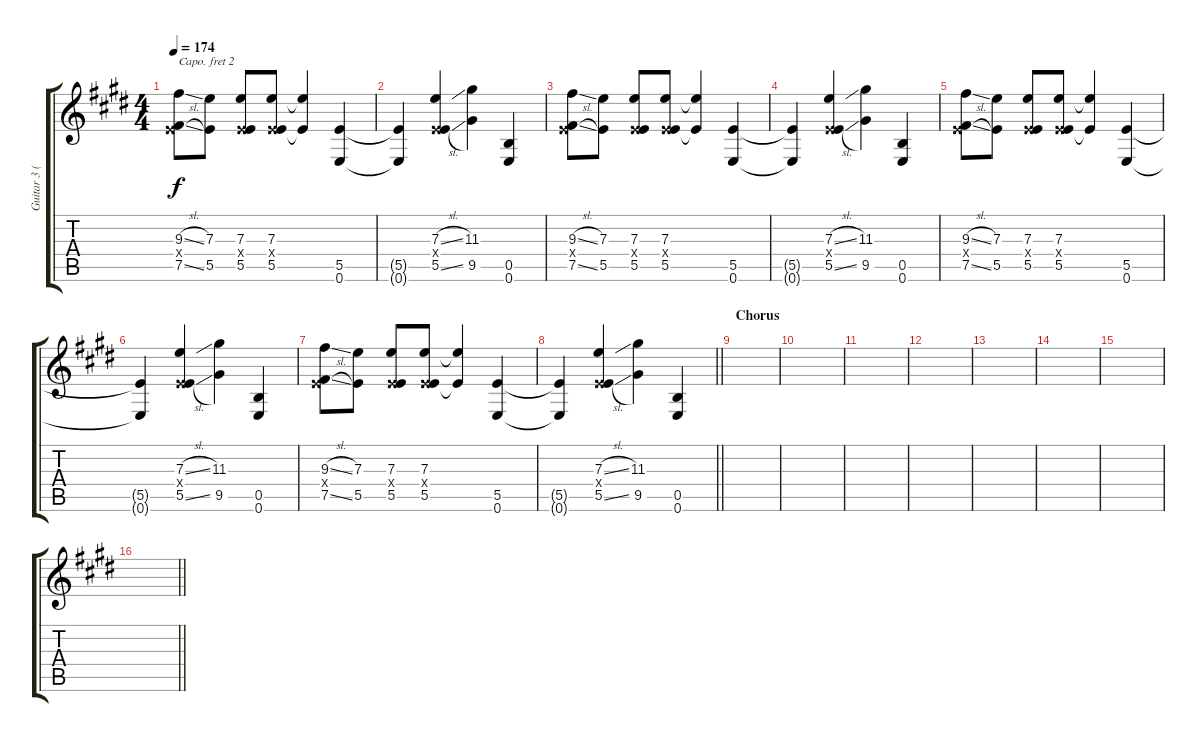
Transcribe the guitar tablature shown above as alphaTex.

\track ("Guitar 3 (Drop D, Capo 2)" "Guitar 3 (") {instrument distortionguitar}
\staff {score tabs}
\capo 2
\tuning (E4 B3 G3 D3 A2 D2) {hide}
\ts (4 4)
\tempo 174
\clef g2
\ks e
(9.3{sl} 0.4{x} 7.5{sl}).8{dy f} (7.3 5.5).8 (7.3 0.4{x} 5.5).8 (7.3 0.4{x} 5.5).8 (7.3{t} 5.5{t}).4 (5.5 0.6).4 |
(5.5{t} 0.6{t}).4 (7.3{sl} 0.4{x} 5.5{sl}).4 (11.3 9.5).4 (0.5 0.6).4 |
(9.3{sl} 0.4{x} 7.5{sl}).8 (7.3 5.5).8 (7.3 0.4{x} 5.5).8 (7.3 0.4{x} 5.5).8 (7.3{t} 5.5{t}).4 (5.5 0.6).4 |
(5.5{t} 0.6{t}).4 (7.3{sl} 0.4{x} 5.5{sl}).4 (11.3 9.5).4 (0.5 0.6).4 |
(9.3{sl} 0.4{x} 7.5{sl}).8 (7.3 5.5).8 (7.3 0.4{x} 5.5).8 (7.3 0.4{x} 5.5).8 (7.3{t} 5.5{t}).4 (5.5 0.6).4 |
(5.5{t} 0.6{t}).4 (7.3{sl} 0.4{x} 5.5{sl}).4 (11.3 9.5).4 (0.5 0.6).4 |
(9.3{sl} 0.4{x} 7.5{sl}).8 (7.3 5.5).8 (7.3 0.4{x} 5.5).8 (7.3 0.4{x} 5.5).8 (7.3{t} 5.5{t}).4 (5.5 0.6).4 |
\barLineRight lightlight
(5.5{t} 0.6{t}).4 (7.3{sl} 0.4{x} 5.5{sl}).4 (11.3 9.5).4 (0.5 0.6).4 |
\section ("" "Chorus")
|
|
|
|
|
|
|
\barLineRight lightlight
